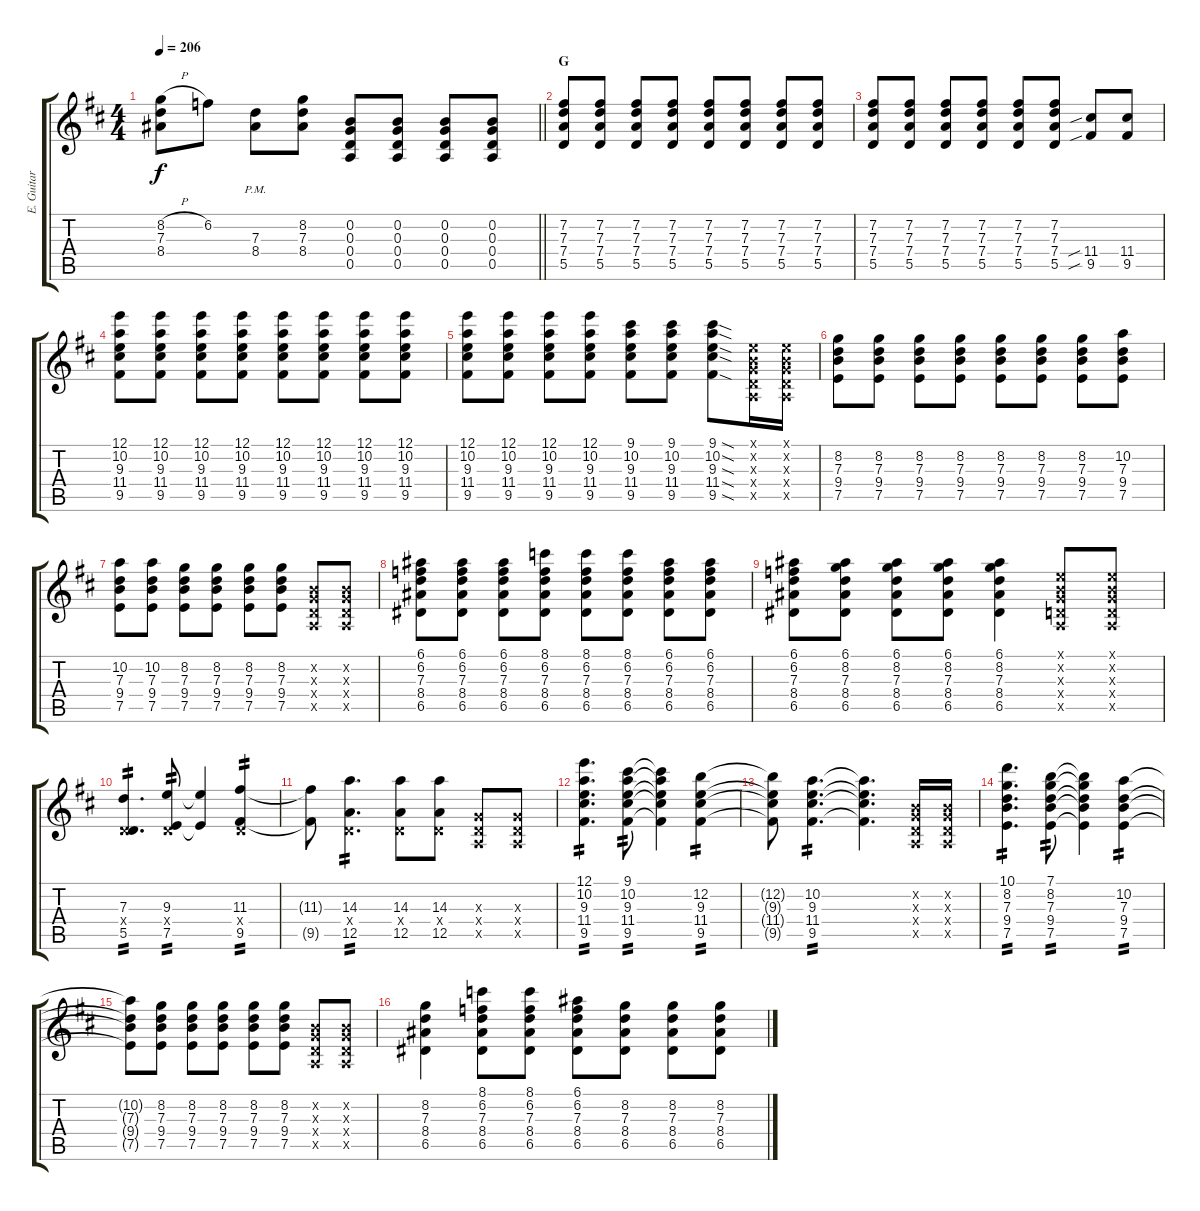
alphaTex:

\track ("E. Guitar I" "E. Guitar ") {instrument overdrivenguitar}
\staff {score tabs}
\tuning (E4 B3 G3 D3 A2 E2) {hide}
\ts (4 4)
\tempo 206
\clef g2
\barLineRight lightlight
\ks d
(8.2{h} 7.3 8.4).8{dy f} 6.2.8 (7.3{pm} 8.4{pm}).8 (8.2 7.3 8.4).8 (0.2 0.3 0.4 0.5).8 (0.2 0.3 0.4 0.5).8 (0.2 0.3 0.4 0.5).8 (0.2 0.3 0.4 0.5).8 |
\section ("" "G")
(7.2 7.3 7.4 5.5).8 (7.2 7.3 7.4 5.5).8 (7.2 7.3 7.4 5.5).8 (7.2 7.3 7.4 5.5).8 (7.2 7.3 7.4 5.5).8 (7.2 7.3 7.4 5.5).8 (7.2 7.3 7.4 5.5).8 (7.2 7.3 7.4 5.5).8 |
(7.2 7.3 7.4 5.5).8 (7.2 7.3 7.4 5.5).8 (7.2 7.3 7.4 5.5).8 (7.2 7.3 7.4 5.5).8 (7.2 7.3 7.4 5.5).8 (7.2 7.3 7.4 5.5).8 (11.4{sib} 9.5{sib}).8 (11.4 9.5).8 |
(12.1 10.2 9.3 11.4 9.5).8 (12.1 10.2 9.3 11.4 9.5).8 (12.1 10.2 9.3 11.4 9.5).8 (12.1 10.2 9.3 11.4 9.5).8 (12.1 10.2 9.3 11.4 9.5).8 (12.1 10.2 9.3 11.4 9.5).8 (12.1 10.2 9.3 11.4 9.5).8 (12.1 10.2 9.3 11.4 9.5).8 |
(12.1 10.2 9.3 11.4 9.5).8 (12.1 10.2 9.3 11.4 9.5).8 (12.1 10.2 9.3 11.4 9.5).8 (12.1 10.2 9.3 11.4 9.5).8 (9.1 10.2 9.3 11.4 9.5).8 (9.1 10.2 9.3 11.4 9.5).8 (9.1{sod} 10.2{sod} 9.3{sod} 11.4{sod} 9.5{sod}).8 (0.1{x} 0.2{x} 0.3{x} 0.4{x} 0.5{x}).16 (0.1{x} 0.2{x} 0.3{x} 0.4{x} 0.5{x}).16 |
(8.2 7.3 9.4 7.5).8 (8.2 7.3 9.4 7.5).8 (8.2 7.3 9.4 7.5).8 (8.2 7.3 9.4 7.5).8 (8.2 7.3 9.4 7.5).8 (8.2 7.3 9.4 7.5).8 (8.2 7.3 9.4 7.5).8 (10.2 7.3 9.4 7.5).8 |
(10.2 7.3 9.4 7.5).8 (10.2 7.3 9.4 7.5).8 (8.2 7.3 9.4 7.5).8 (8.2 7.3 9.4 7.5).8 (8.2 7.3 9.4 7.5).8 (8.2 7.3 9.4 7.5).8 (0.2{x} 0.3{x} 0.4{x} 0.5{x}).8 (0.2{x} 0.3{x} 0.4{x} 0.5{x}).8 |
(6.1 6.2 7.3 8.4 6.5).8 (6.1 6.2 7.3 8.4 6.5).8 (6.1 6.2 7.3 8.4 6.5).8 (8.1 6.2 7.3 8.4 6.5).8 (8.1 6.2 7.3 8.4 6.5).8 (8.1 6.2 7.3 8.4 6.5).8 (6.1 6.2 7.3 8.4 6.5).8 (6.1 6.2 7.3 8.4 6.5).8 |
(6.1 6.2 7.3 8.4 6.5).8 (6.1 8.2 7.3 8.4 6.5).8 (6.1 8.2 7.3 8.4 6.5).8 (6.1 8.2 7.3 8.4 6.5).8 (6.1 8.2 7.3 8.4 6.5).4 (0.1{x} 0.2{x} 0.3{x} 0.4{x} 0.5{x}).8 (0.1{x} 0.2{x} 0.3{x} 0.4{x} 0.5{x}).8 |
(7.3 0.4{x} 5.5).4{d tp 2} (9.3 0.4{x} 7.5).8{tp 2} (9.3{t} 7.5{t}).4 (11.3 0.4{x} 9.5).4{tp 2} |
(11.3{t} 9.5{t}).8 (14.3 0.4{x} 12.5).4{d tp 2} (14.3 0.4{x} 12.5).8 (14.3 0.4{x} 12.5).8 (0.3{x} 0.4{x} 0.5{x}).8 (0.3{x} 0.4{x} 0.5{x}).8 |
(12.1 10.2 9.3 11.4 9.5).4{d tp 2} (9.1 10.2 9.3 11.4 9.5).8{tp 2} (9.1{t} 10.2{t} 9.3{t} 11.4{t} 9.5{t}).4 (12.2 9.3 11.4 9.5).4{tp 2} |
(12.2{t} 9.3{t} 11.4{t} 9.5{t}).8 (10.2 9.3 11.4 9.5).4{d tp 2} (10.2{t} 9.3{t} 11.4{t} 9.5{t}).4{d} (0.2{x} 0.3{x} 0.4{x} 0.5{x}).16 (0.2{x} 0.3{x} 0.4{x} 0.5{x}).16 |
(10.1 8.2 7.3 9.4 7.5).4{d tp 2} (7.1 8.2 7.3 9.4 7.5).8{tp 2} (7.1{t} 8.2{t} 7.3{t} 9.4{t} 7.5{t}).4 (10.2 7.3 9.4 7.5).4{tp 2} |
(10.2{t} 7.3{t} 9.4{t} 7.5{t}).8 (8.2 7.3 9.4 7.5).8 (8.2 7.3 9.4 7.5).8 (8.2 7.3 9.4 7.5).8 (8.2 7.3 9.4 7.5).8 (8.2 7.3 9.4 7.5).8 (0.2{x} 0.3{x} 0.4{x} 0.5{x}).8 (0.2{x} 0.3{x} 0.4{x} 0.5{x}).8 |
(8.2 7.3 8.4 6.5).4 (8.1 6.2 7.3 8.4 6.5).8 (8.1 6.2 7.3 8.4 6.5).8 (6.1 6.2 7.3 8.4 6.5).8 (8.2 7.3 8.4 6.5).8 (8.2 7.3 8.4 6.5).8 (8.2 7.3 8.4 6.5).8
